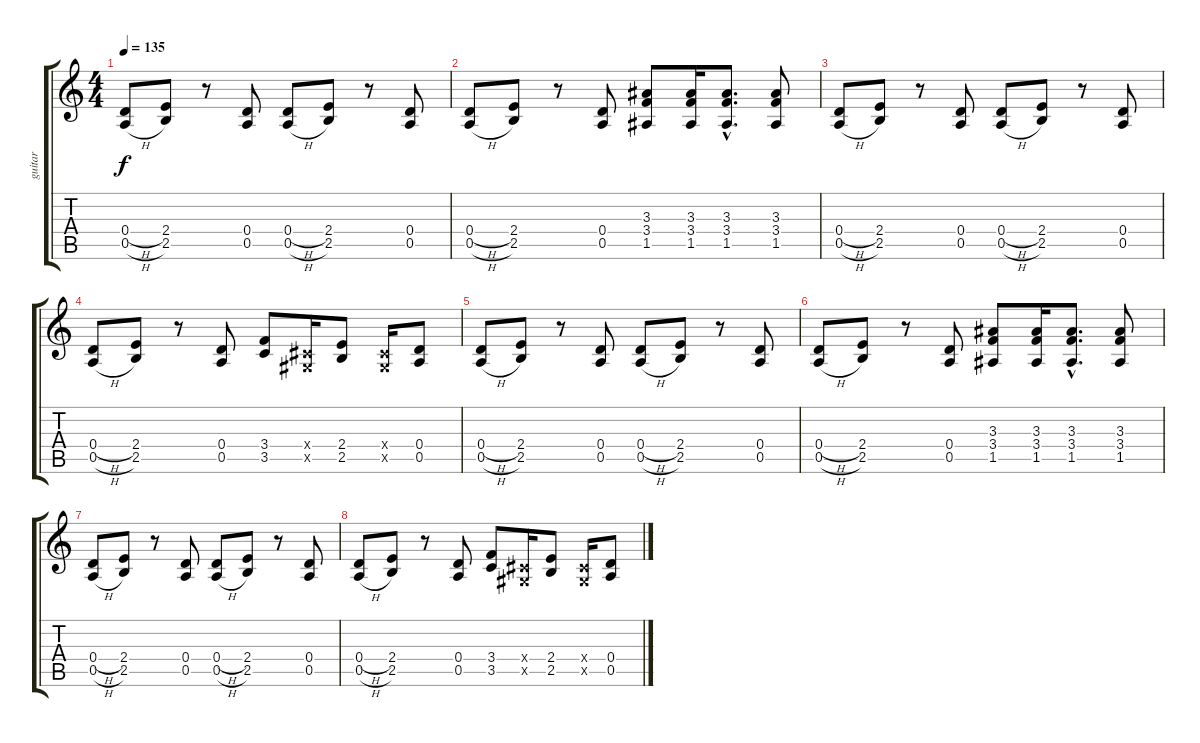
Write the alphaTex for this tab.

\track ("guitar" "guitar") {instrument distortionguitar}
\staff {score tabs}
\tuning (E4 B3 G3 D3 A2 E2) {hide}
\ts (4 4)
\tempo 135
\clef g2
\ks c
(0.4{h} 0.5{h}).8{dy f} (2.4 2.5).8 r.8 (0.4 0.5).8 (0.4{h} 0.5{h}).8 (2.4 2.5).8 r.8 (0.4 0.5).8 |
(0.4{h} 0.5{h}).8 (2.4 2.5).8 r.8 (0.4 0.5).8 (3.3 3.4 1.5).8 (3.3 3.4 1.5).16 (3.3{hac} 3.4{hac} 1.5{hac}).8{d} (3.3 3.4 1.5).8 |
(0.4{h} 0.5{h}).8 (2.4 2.5).8 r.8 (0.4 0.5).8 (0.4{h} 0.5{h}).8 (2.4 2.5).8 r.8 (0.4 0.5).8 |
(0.4{h} 0.5{h}).8 (2.4 2.5).8 r.8 (0.4 0.5).8 (3.4 3.5).8 (-1.4{x} -1.5{x}).16 (2.4 2.5).8 (-1.4{x} -1.5{x}).16 (0.4 0.5).8 |
(0.4{h} 0.5{h}).8 (2.4 2.5).8 r.8 (0.4 0.5).8 (0.4{h} 0.5{h}).8 (2.4 2.5).8 r.8 (0.4 0.5).8 |
(0.4{h} 0.5{h}).8 (2.4 2.5).8 r.8 (0.4 0.5).8 (3.3 3.4 1.5).8 (3.3 3.4 1.5).16 (3.3{hac} 3.4{hac} 1.5{hac}).8{d} (3.3 3.4 1.5).8 |
(0.4{h} 0.5{h}).8 (2.4 2.5).8 r.8 (0.4 0.5).8 (0.4{h} 0.5{h}).8 (2.4 2.5).8 r.8 (0.4 0.5).8 |
(0.4{h} 0.5{h}).8 (2.4 2.5).8 r.8 (0.4 0.5).8 (3.4 3.5).8 (-1.4{x} -1.5{x}).16 (2.4 2.5).8 (-1.4{x} -1.5{x}).16 (0.4 0.5).8
